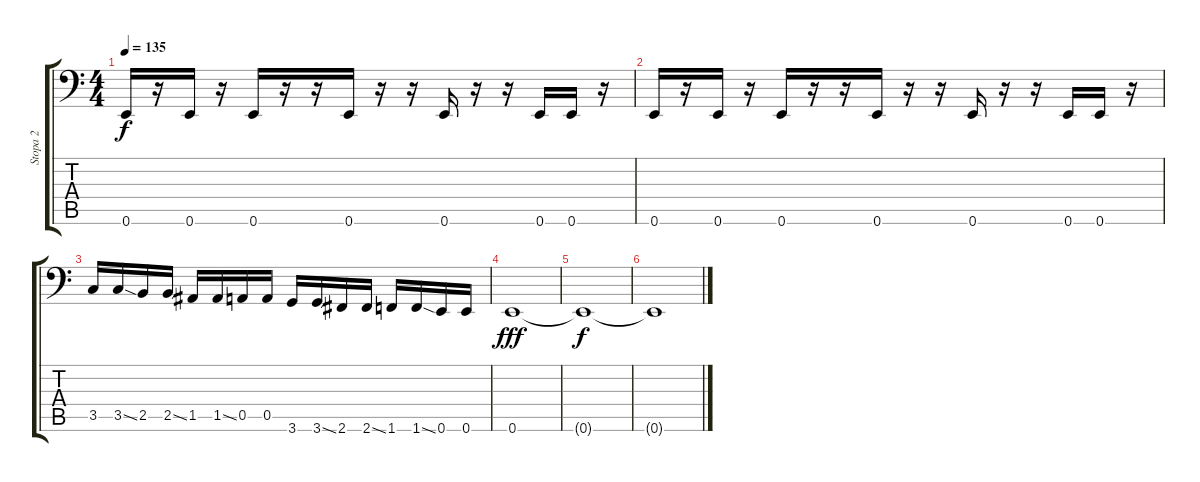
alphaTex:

\track ("Stopa 2" "Stopa 2") {instrument electricbassfinger}
\staff {score tabs}
\tuning (E3 B2 G2 D2 A1 E1) {hide}
\ts (4 4)
\tempo 135
\clef f4
\ks c
0.6.16{dy f} r.16 0.6.16 r.16 0.6.16 r.16 r.16 0.6.16 r.16 r.16 0.6.16 r.16 r.16 0.6.16 0.6.16 r.16 |
0.6.16 r.16 0.6.16 r.16 0.6.16 r.16 r.16 0.6.16 r.16 r.16 0.6.16 r.16 r.16 0.6.16 0.6.16 r.16 |
3.5.16 3.5{ss}.16 2.5.16 2.5{ss}.16 1.5.16 1.5{ss}.16 0.5.16 0.5.16 3.6.16 3.6{ss}.16 2.6.16 2.6{ss}.16 1.6.16 1.6{ss}.16 0.6.16 0.6.16 |
0.6.1{dy fff} |
0.6{t}.1{dy f} |
0.6{t}.1
